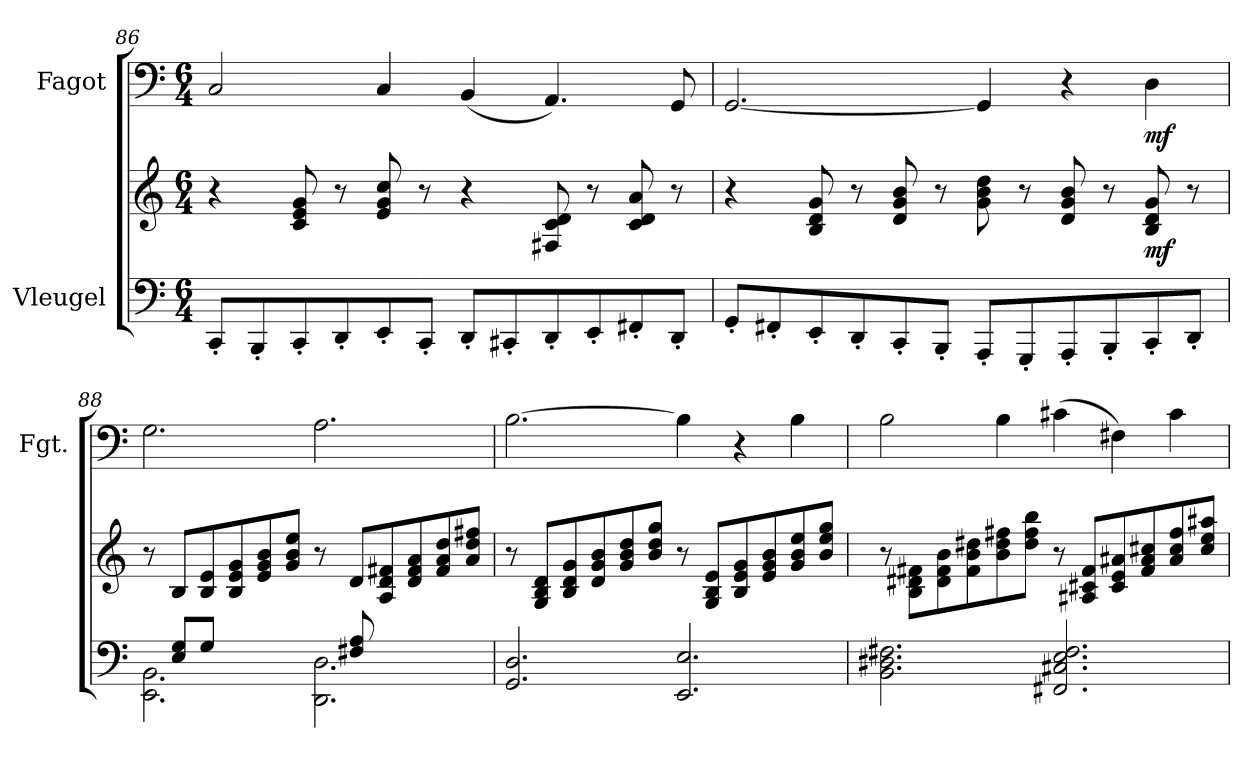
**kern	**kern	**dynam	**kern	**dynam
*part2	*part2	*part2	*part1	*part1
*staff3	*staff2	*staff2/3	*staff1	*staff1
*I"Vleugel	*	*	*I"Fagot	*
*	*	*	*I'Fgt.	*
*clefF4	*clefG2	*	*clefF4	*
*k[]	*k[]	*	*k[]	*
*M6/4	*M6/4	*	*M6/4	*
=86	=86	=86	=86	=86
8CC'/L	4r	.	2C/	.
8BBB'/	.	.	.	.
8CC'/	8c/ 8e/ 8g/	.	.	.
8DD'/	8r	.	.	.
8EE'/	8e/ 8g/ 8cc/	.	4C/	.
8CC'/J	8r	.	.	.
8DD'/L	4r	.	(4BB/	.
8CC#X'/	.	.	.	.
8DD'/	8F#X/ 8c/ 8d/	.	4.AA/)	.
8EE'/	8r	.	.	.
8FF#X'/	8c/ 8d/ 8a/	.	.	.
8DD'/J	8r	.	8GG/	.
!!LO:LB:g=z
=87	=87	=87	=87	=87
8GG'/L	4r	.	[2.GG/	.
8FF#X'/	.	.	.	.
8EE'/	8B/ 8d/ 8g/	.	.	.
8DD'/	8r	.	.	.
8CC'/	8d/ 8g/ 8b/	.	.	.
8BBB'/J	8r	.	.	.
8AAA'/L	8g\ 8b\ 8dd\	.	4GG/]	.
8GGG'/	8r	.	.	.
8AAA'/	8d/ 8g/ 8b/	.	4r	.
8BBB'/	8r	.	.	.
!	!	!LO:DY:b	!	!LO:DY:b
8CC'/	8B/ 8d/ 8g/	mf	4D\	mf
8DD'/J	8r	.	.	.
=88	=88	=88	=88	=88
*^	*	*	*	*
8ryy	2.EE\ 2.BB\	8r	.	2.G\	.
8E/ 8G/L	.	8B/L	.	.	.
8G/J	.	8B/ 8e/	.	.	.
8ryy	.	8B/ 8e/ 8g/	.	.	.
8ryy	.	8e/ 8g/ 8b/	.	.	.
8ryy	.	8g/ 8b/ 8ee/J	.	.	.
8ryy	2.DD\ 2.D\	8r	.	2.A\	.
8F#X/ 8A/	.	8d/L	.	.	.
2ryy	.	8A/ 8d/ 8f#X/	.	.	.
.	.	8d/ 8f#/ 8a/	.	.	.
.	.	8f#/ 8a/ 8dd/	.	.	.
.	.	8a/ 8dd/ 8ff#X/J	.	.	.
*v	*v	*	*	*	*
=89	=89	=89	=89	=89
2.GG/ 2.D/	8r	.	[2.B\	.
.	8G/ 8B/ 8d/L	.	.	.
.	8B/ 8d/ 8g/	.	.	.
.	8d/ 8g/ 8b/	.	.	.
.	8g/ 8b/ 8dd/	.	.	.
.	8b/ 8dd/ 8gg/J	.	.	.
2.EE/ 2.E/	8r	.	4B\]	.
.	8G/ 8B/ 8e/L	.	.	.
.	8B/ 8e/ 8g/	.	4r	.
.	8e/ 8g/ 8b/	.	.	.
.	8g/ 8b/ 8ee/	.	4B\	.
.	8b/ 8ee/ 8gg/J	.	.	.
!!LO:LB:g=z
=90	=90	=90	=90	=90
2.BB\ 2.D#X\ 2.F#X\	8r	.	2B\	.
.	8B\ 8d#X\ 8f#X\L	.	.	.
.	8d#\ 8f#\ 8b\	.	.	.
.	8f#\ 8b\ 8dd#X\	.	.	.
.	8b\ 8dd#\ 8ff#X\	.	4B\	.
.	8dd#\ 8ff#\ 8bb\J	.	.	.
2.FF#X/ 2.C#X/ 2.E/ 2.F#/	8r	.	(4c#X\	.
.	8A#X/ 8c#X/ 8f#/L	.	.	.
.	8c#/ 8e/ 8a#X/	.	4F#X\)	.
.	8f#/ 8a#/ 8cc#X/	.	.	.
.	8a#/ 8cc#/ 8ff#/	.	4c#\	.
.	8cc#/ 8ee/ 8aa#X/J	.	.	.
=	=	=	=	=
*-	*-	*-	*-	*-
